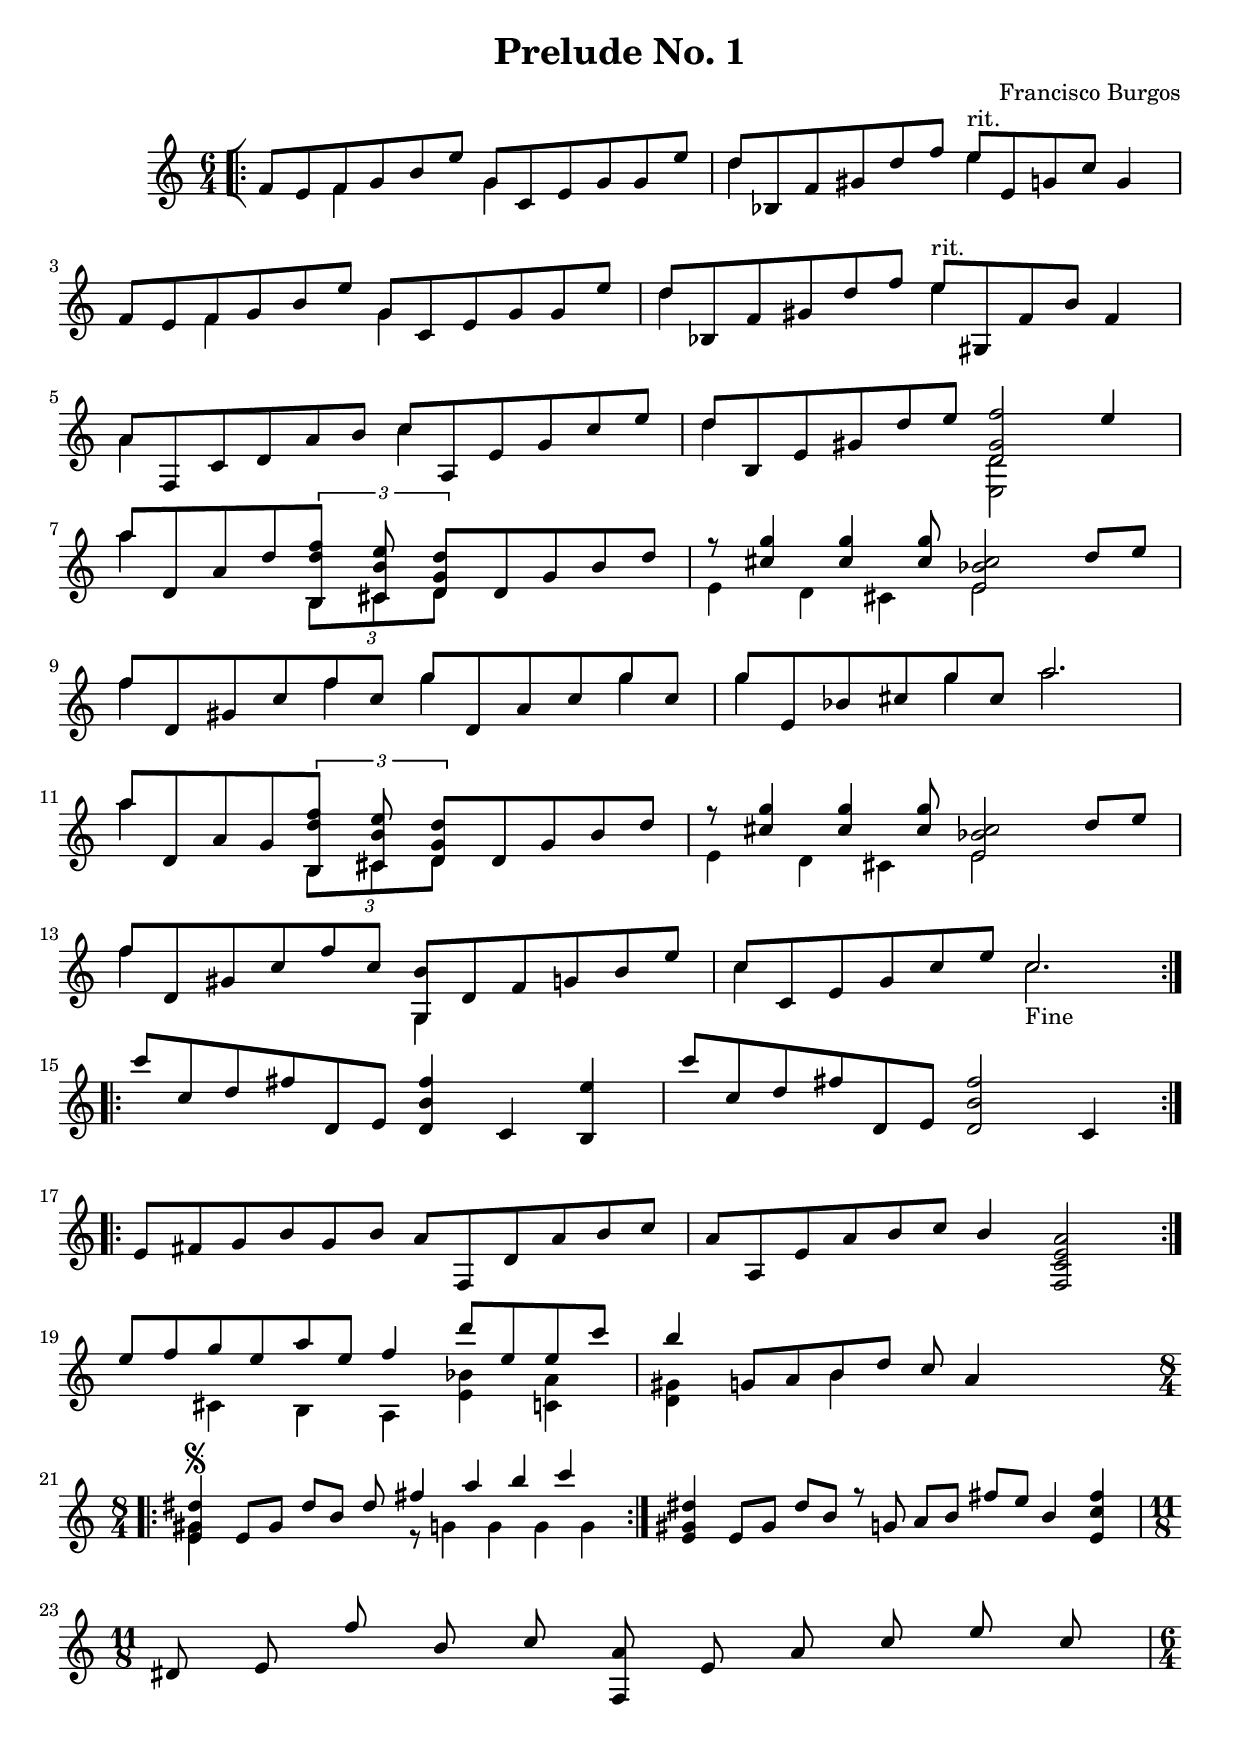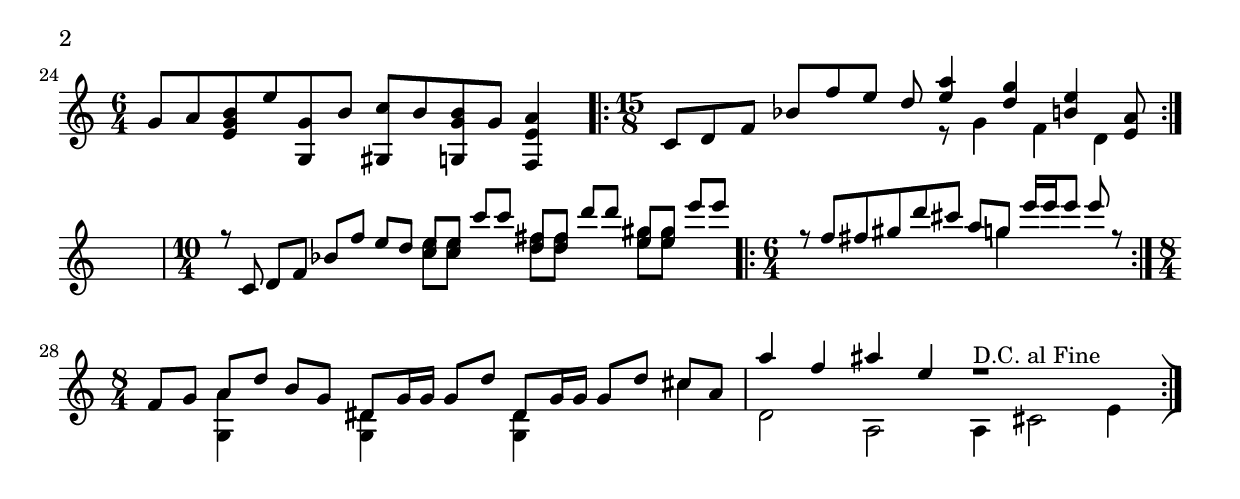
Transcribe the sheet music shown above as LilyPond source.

\version "2.18.2"
\header {
  title = "Prelude No. 1"
  composer = "Francisco Burgos"
}

\include "bbarred.ly"
#(define RH rightHandFinger)

#(define RH rightHandFinger)

<<
  {
    \time 6/4
    \key c \major
    
   
    <<
      \new Voice { \voiceOne
        \bar "[|:"
        f'8 e' f'8 g' b' e'' g' c' e' g' g' e'' |
        d'' bes f' gis' d'' f'' e''-"rit." e' g' c'' g'4 | \break
      }
      \new Voice { \voiceTwo
        s4 f'4 s4 g'4 s2 |
        d''4 s2 e''4 s2 |
      }
      \new Voice { \voiceThree
        |
        |
      }
      \new Voice { \voiceFour
        |
        |
      }
    >>
    <<
      \new Voice { \voiceOne
        f'8 e' f'8 g' b' e'' g' c' e' g' g' e'' |
        d'' bes f' gis' d'' f'' e''-"rit." gis f' b' f'4 | \break
      }
      \new Voice { \voiceTwo
        s4 f'4 s4 g'4 s2 |
        d''4 s2 e''4 s2 |
      }
      \new Voice { \voiceThree
        |
        |
      }
      \new Voice { \voiceFour
        |
        |
      }
    >>
    <<
      \new Voice { \voiceOne
        a'8 f c' d' a' b' c'' a e' g' c'' e''|
        d'' b e' gis' d'' e'' <d' gis' f''>2 e''4 | \break
      }
      \new Voice { \voiceTwo
        a'4 s2 c''4 s2 |
        d''4 s2 <e d'>2 s4 |
      }
      \new Voice { \voiceThree
        |
        |
      }
      \new Voice { \voiceFour
        |
        |
      }
    >>
    <<
      \new Voice { \voiceOne
        a''8[ d' a' d'' \tuplet 3/4 {<b d'' f''>] <cis' b' e''> <d' g' d''>[} d' g' b' d''] |
        r8 <cis'' g''>4 <cis'' g''>4 <cis'' g''>8 <e' bes' cis''>2  d''8 e'' | \break
      }
      \new Voice { \voiceTwo
        a''4 s4 \tuplet 3/4 {b8 cis' <d'>} s2 |
        e'4 d' cis' e'2 s4 |
      }
      \new Voice { \voiceThree
        |
        |
      }
      \new Voice { \voiceFour
        |
        |
      }
    >>
    <<
      \new Voice { \voiceOne
        f''8 d' gis' c'' f'' c'' g'' d' a' c'' g'' c''|
        g'' e' bes' cis'' g'' cis'' a''2. | \break
      }
      \new Voice { \voiceTwo
        f''4 s4 f''4 g''4 s4 g''4 |
        g''4 s4 g''4 a''2.|
      }
      \new Voice { \voiceThree
        |
        |
      }
      \new Voice { \voiceFour
        |
        |
      }
    >>
    <<
      \new Voice { \voiceOne
        a''8[ d' a' g' \tuplet 3/4 {<b d'' f''>] <cis' b' e''> <d' g' d''>[} d' g' b' d'']|
        r8 <cis'' g''>4 <cis'' g''>4 <cis'' g''>8 <e' bes' cis''>2 d''8 e'' | \break
      }
      \new Voice { \voiceTwo
        a''4 s4 \tuplet 3/4 {b8 cis' <d'>8} s2 |
        e'4 d' cis' e'2 s4|
      }
      \new Voice { \voiceThree
        |
        |
      }
      \new Voice { \voiceFour
        |
        |
      }
    >>
    <<
      \new Voice { \voiceOne
        f''8 d' gis' c'' f'' c'' <g b'> d' f' g' b' e''|
        c'' c' e' g' c'' e'' c''2. \bar ":|.|:" \break
      }
      \new Voice { \voiceTwo
        f''4 s2 <g>4 s2 |
        c''4 s2 c''2.-"Fine" |
      }
      \new Voice { \voiceThree
        |
        |
      }
      \new Voice { \voiceFour
        |
        |
      }
    >>
    <<
      \new Voice { \voiceOne
        c'''8 c'' d'' fis'' d' e' <d' b' fis''>4 c' <b e''> |
        c'''8 c'' d'' fis'' d' e' <d' b' fis''>2 c'4 \bar ":|.|:" \break
      }
      \new Voice { \voiceTwo
        |
        |
      }
      \new Voice { \voiceThree
        |
        |
      }
      \new Voice { \voiceFour
        |
        |
      }
    >>
    <<
      \new Voice { \voiceOne
        e'8 fis' g' b' g' b' a' f d' a' b' c'' |
        a' a e' a' b' c'' b'4 <f c' e' a'>2 \bar ":|." \break
      }
      \new Voice { \voiceTwo
        |
        |
      }
      \new Voice { \voiceThree
        |
        |
      }
      \new Voice { \voiceFour
        |
        |
      }
    >>
    <<
      \new Voice { \voiceOne
        e''8 f'' g'' e'' a'' e'' f''4  d'''8 e'' e'' c''' |
        b''4 g'8 a' b' d'' c'' a'4 s4. \bar ".|:" \break
      }
      \new Voice { \voiceTwo
        s4 cis' b a <e' bes'> <c' a'>  |
        <d' gis'>4 s4 b'4 s4. s4.  |
      }
      \new Voice { \voiceThree
        |
        |
      }
      \new Voice { \voiceFour
        |
        |
      }
    >>
    <<
      \new Voice { \voiceOne
        \time 8/4
        <e' gis' dis''>4\segno e'8 gis' dis''8 b' dis'' fis''4 a''4 b''4 c'''4 s8 \bar ":|."
        <e' gis' dis''>4 e'8 gis' dis'' b' r g' a' b' fis'' e'' b'4 <e' c'' fis''> | \break
      }
      \new Voice { \voiceTwo
        <e' gis'>4 s2 s8 r8 g'4 g' g' g'4 |
        |
      }
      \new Voice { \voiceThree
        |
        |
      }
      \new Voice { \voiceFour
        |
        |
      }
    >>
    <<
      \new Voice { \voiceOne
        \time 11/8
        dis'8 e' f'' b' c'' <f a'> e' a' c'' e''   c''| \break
      }
      \new Voice { \voiceTwo
        |
      }
      \new Voice { \voiceThree
        |
      }
      \new Voice { \voiceFour
        |
      }
    >>
    <<
      \new Voice { \voiceOne
        \time 6/4
        g' a' <e' g' b'> e'' <g g'> b' <gis c''> b' <g g' b'> g' <f e' a'>4 \bar ".|:"
        \time 15/8
        c'8 d' f' bes' f'' e'' d'' <e'' a''>4 <d'' g''> <b' e''> <e' a'>8 \bar ":|." \break
      }
      \new Voice { \voiceTwo
        s 1. |
        s2 s4. r8 g'4 f' d' s8 |
      }
      \new Voice { \voiceThree
        |
        |
      }
      \new Voice { \voiceFour
        |
        |
      }
    >>
    <<
      \new Voice { \voiceOne
        \time 10/4
        r8 c'8 d' f' bes' f'' e'' d'' <c'' e''> <c'' e''> c''' c''' <d'' fis''> <d'' fis''> d''' d''' <e'' gis''> <e'' gis''> e''' e''' \bar ".|:" 
        \time 6/4
        r8 f'' fis'' gis'' d''' cis''' a'' g'' e'''16 e''' e'''8 e''' r8 \bar ":|." \break
      }
      \new Voice { \voiceTwo
        s1 <c'' e''>8 <c'' e''>8 s4  <d'' fis''>8  <d'' fis''>8 s4 <e'' gis''>8 <e'' gis''>8 s4 |
        s2. s8 g''4 s4.|
      }
      \new Voice { \voiceThree
        |
        |
      }
      \new Voice { \voiceFour
        |
        |
      }
    >>
    <<
      \new Voice { \voiceOne
        \time 8/4
        f'8 g' a' d'' b' g' dis' g'16 g' g'8 d'' dis' g'16 g' g'8 d'' cis'' a' |
        a''4 f'' ais'' e'' r1-"D.C. al Fine" \bar ":|]" \break  
      }
      \new Voice { \voiceTwo
        s4 <g a'> s <g dis'> s  <g dis'> s4 cis''4 |
        d'2 a2 a4 cis'2 e'4 |
      }
      \new Voice { \voiceThree
        |
        |
      }
      \new Voice { \voiceFour
        |
        |
      }
    >>
    <<
      \new Voice { \voiceOne
       |
        | \break
      }
      \new Voice { \voiceTwo
        |
        |
      }
      \new Voice { \voiceThree
        |
        |
      }
      \new Voice { \voiceFour
        |
        |
      }
    >>
  }
>>